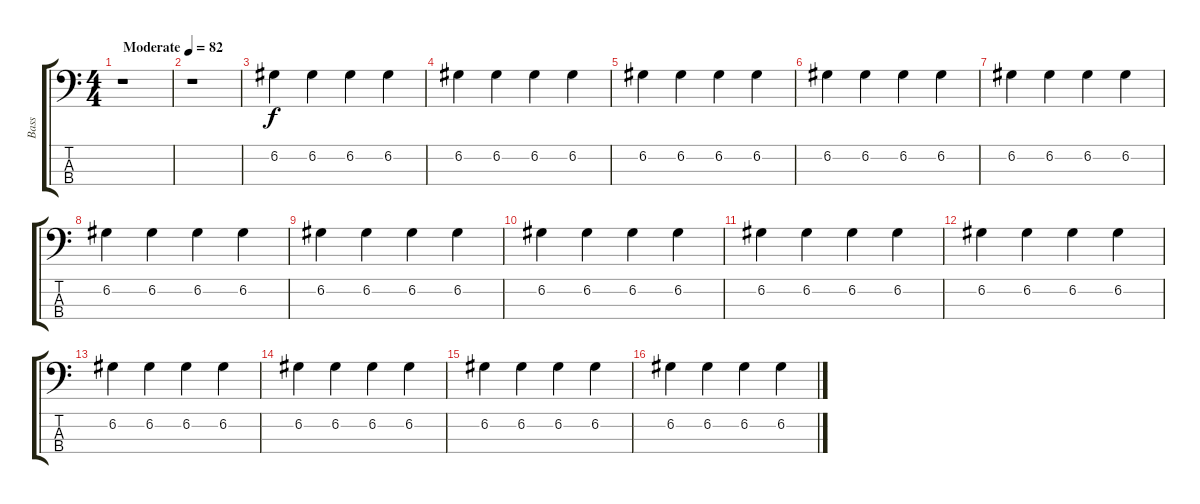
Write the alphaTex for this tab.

\track ("Bass" "Bass") {instrument electricbasspick}
\staff {score tabs}
\tuning (G2 D2 A1 E1) {hide}
\ts (4 4)
\tempo (82 "Moderate")
\clef f4
\ks c
r.1{dy f instrument electricbasspick} |
r.1 |
6.2.4 6.2.4 6.2.4 6.2.4 |
6.2.4 6.2.4 6.2.4 6.2.4 |
6.2.4 6.2.4 6.2.4 6.2.4 |
6.2.4 6.2.4 6.2.4 6.2.4 |
6.2.4 6.2.4 6.2.4 6.2.4 |
6.2.4 6.2.4 6.2.4 6.2.4 |
6.2.4 6.2.4 6.2.4 6.2.4 |
6.2.4 6.2.4 6.2.4 6.2.4 |
6.2.4 6.2.4 6.2.4 6.2.4 |
6.2.4 6.2.4 6.2.4 6.2.4 |
6.2.4 6.2.4 6.2.4 6.2.4 |
6.2.4 6.2.4 6.2.4 6.2.4 |
6.2.4 6.2.4 6.2.4 6.2.4 |
6.2.4 6.2.4 6.2.4 6.2.4
